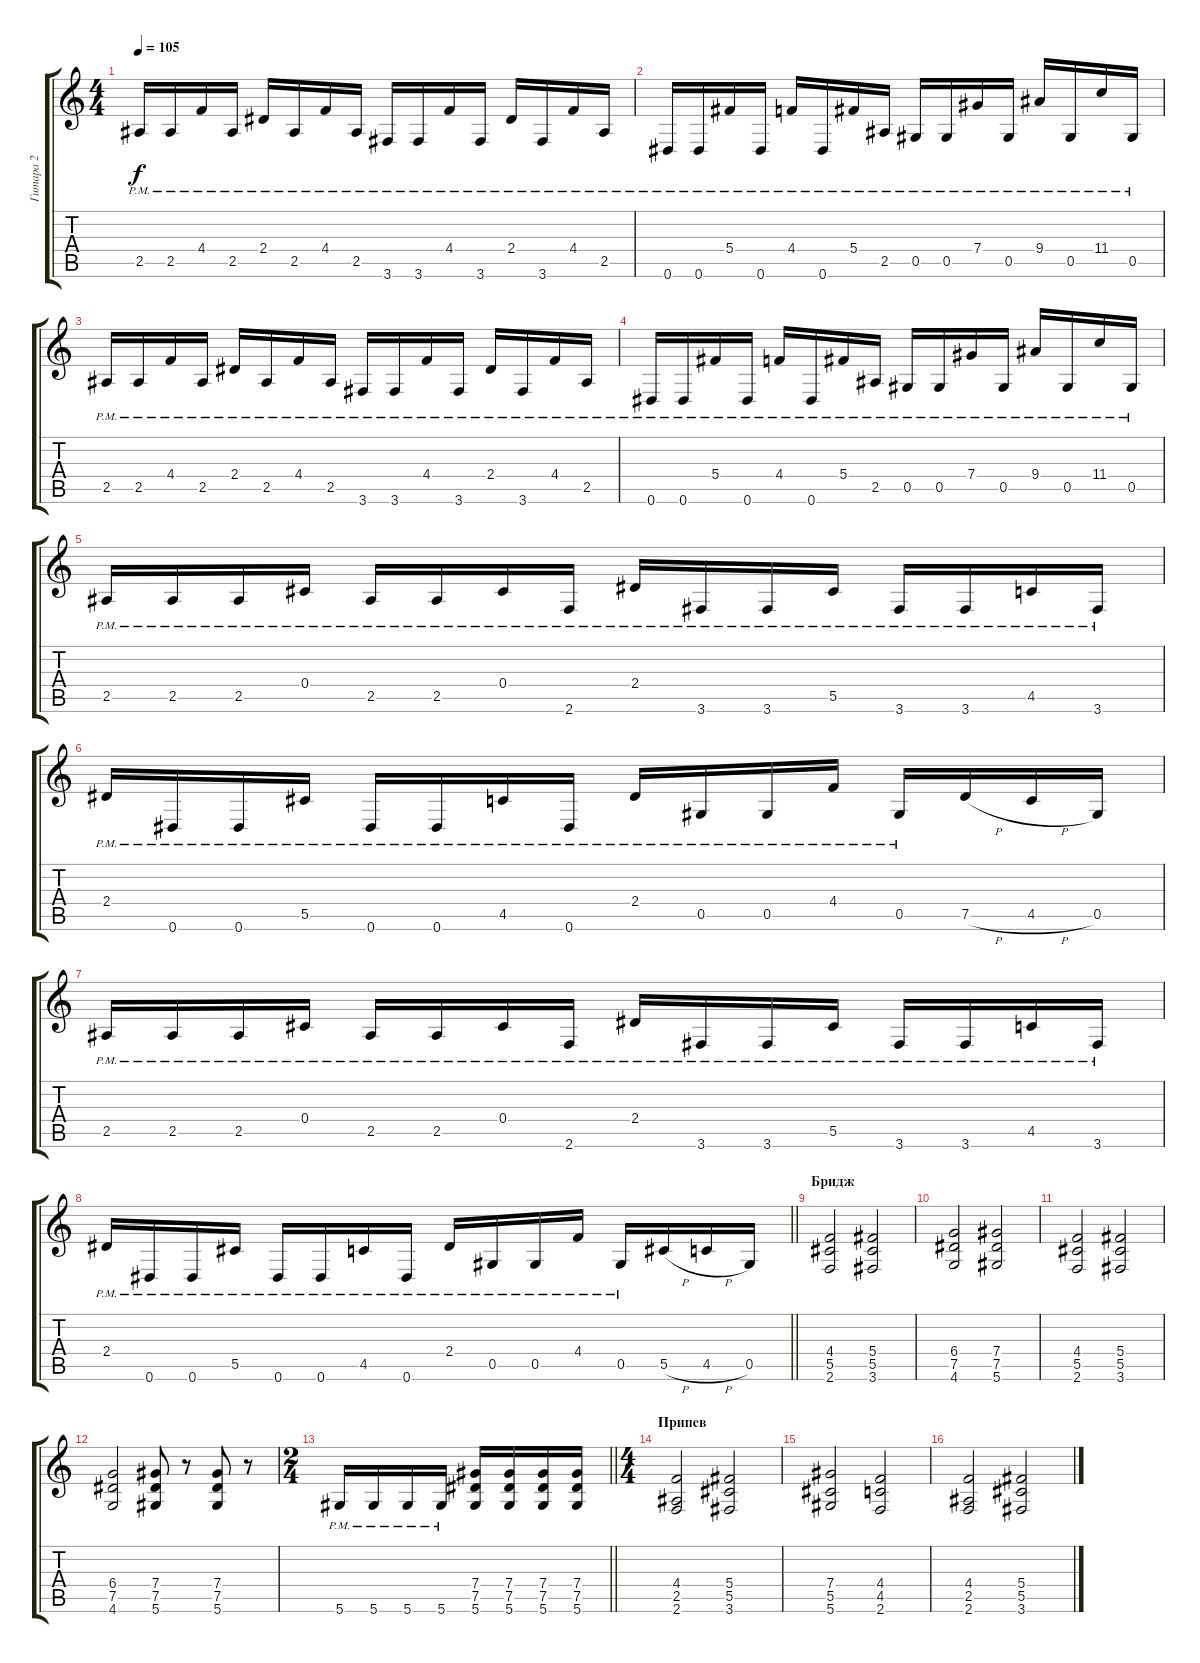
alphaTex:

\track ("Гитара 2" "Гитара 2") {instrument distortionguitar}
\staff {score tabs}
\tuning (Eb4 Bb3 Gb3 Db3 Ab2 Eb2) {hide}
\ts (4 4)
\tempo 105
\clef g2
\ks c
2.5{pm}.16{dy f} 2.5{pm}.16 4.4{pm}.16 2.5{pm}.16 2.4{pm}.16 2.5{pm}.16 4.4{pm}.16 2.5{pm}.16 3.6{pm}.16 3.6{pm}.16 4.4{pm}.16 3.6{pm}.16 2.4{pm}.16 3.6{pm}.16 4.4{pm}.16 2.5{pm}.16 |
0.6{pm}.16 0.6{pm}.16 5.4{pm}.16 0.6{pm}.16 4.4{pm}.16 0.6{pm}.16 5.4{pm}.16 2.5{pm}.16 0.5{pm}.16 0.5{pm}.16 7.4{pm}.16 0.5{pm}.16 9.4{pm}.16 0.5{pm}.16 11.4{pm}.16 0.5{pm}.16 |
2.5{pm}.16 2.5{pm}.16 4.4{pm}.16 2.5{pm}.16 2.4{pm}.16 2.5{pm}.16 4.4{pm}.16 2.5{pm}.16 3.6{pm}.16 3.6{pm}.16 4.4{pm}.16 3.6{pm}.16 2.4{pm}.16 3.6{pm}.16 4.4{pm}.16 2.5{pm}.16 |
0.6{pm}.16 0.6{pm}.16 5.4{pm}.16 0.6{pm}.16 4.4{pm}.16 0.6{pm}.16 5.4{pm}.16 2.5{pm}.16 0.5{pm}.16 0.5{pm}.16 7.4{pm}.16 0.5{pm}.16 9.4{pm}.16 0.5{pm}.16 11.4{pm}.16 0.5{pm}.16 |
2.5{pm}.16 2.5{pm}.16 2.5{pm}.16 0.4{pm}.16 2.5{pm}.16 2.5{pm}.16 0.4{pm}.16 2.6{pm}.16 2.4{pm}.16 3.6{pm}.16 3.6{pm}.16 5.5{pm}.16 3.6{pm}.16 3.6{pm}.16 4.5{pm}.16 3.6{pm}.16 |
2.4{pm}.16 0.6{pm}.16 0.6{pm}.16 5.5{pm}.16 0.6{pm}.16 0.6{pm}.16 4.5{pm}.16 0.6{pm}.16 2.4{pm}.16 0.5{pm}.16 0.5{pm}.16 4.4{pm}.16 0.5{pm}.16 7.5{h}.16 4.5{h}.16 0.5.16 |
2.5{pm}.16 2.5{pm}.16 2.5{pm}.16 0.4{pm}.16 2.5{pm}.16 2.5{pm}.16 0.4{pm}.16 2.6{pm}.16 2.4{pm}.16 3.6{pm}.16 3.6{pm}.16 5.5{pm}.16 3.6{pm}.16 3.6{pm}.16 4.5{pm}.16 3.6{pm}.16 |
\barLineRight lightlight
2.4{pm}.16 0.6{pm}.16 0.6{pm}.16 5.5{pm}.16 0.6{pm}.16 0.6{pm}.16 4.5{pm}.16 0.6{pm}.16 2.4{pm}.16 0.5{pm}.16 0.5{pm}.16 4.4{pm}.16 0.5{pm}.16 5.5{h}.16 4.5{h}.16 0.5.16 |
\section ("" "Бридж")
(4.4 5.5 2.6).2 (5.4 5.5 3.6).2 |
(6.4 7.5 4.6).2 (7.4 7.5 5.6).2 |
(4.4 5.5 2.6).2 (5.4 5.5 3.6).2 |
(6.4 7.5 4.6).2 (7.4 7.5 5.6).8 r.8 (7.4 7.5 5.6).8 r.8 |
\ts (2 4)
\barLineRight lightlight
5.6{pm}.16 5.6{pm}.16 5.6{pm}.16 5.6{pm}.16 (7.4 7.5 5.6).16 (7.4 7.5 5.6).16 (7.4 7.5 5.6).16 (7.4 7.5 5.6).16 |
\ts (4 4)
\section ("" "Припев")
(4.4 2.5 2.6).2 (5.4 5.5 3.6).2 |
(7.4 5.5 5.6).2 (4.4 4.5 2.6).2 |
(4.4 2.5 2.6).2 (5.4 5.5 3.6).2
